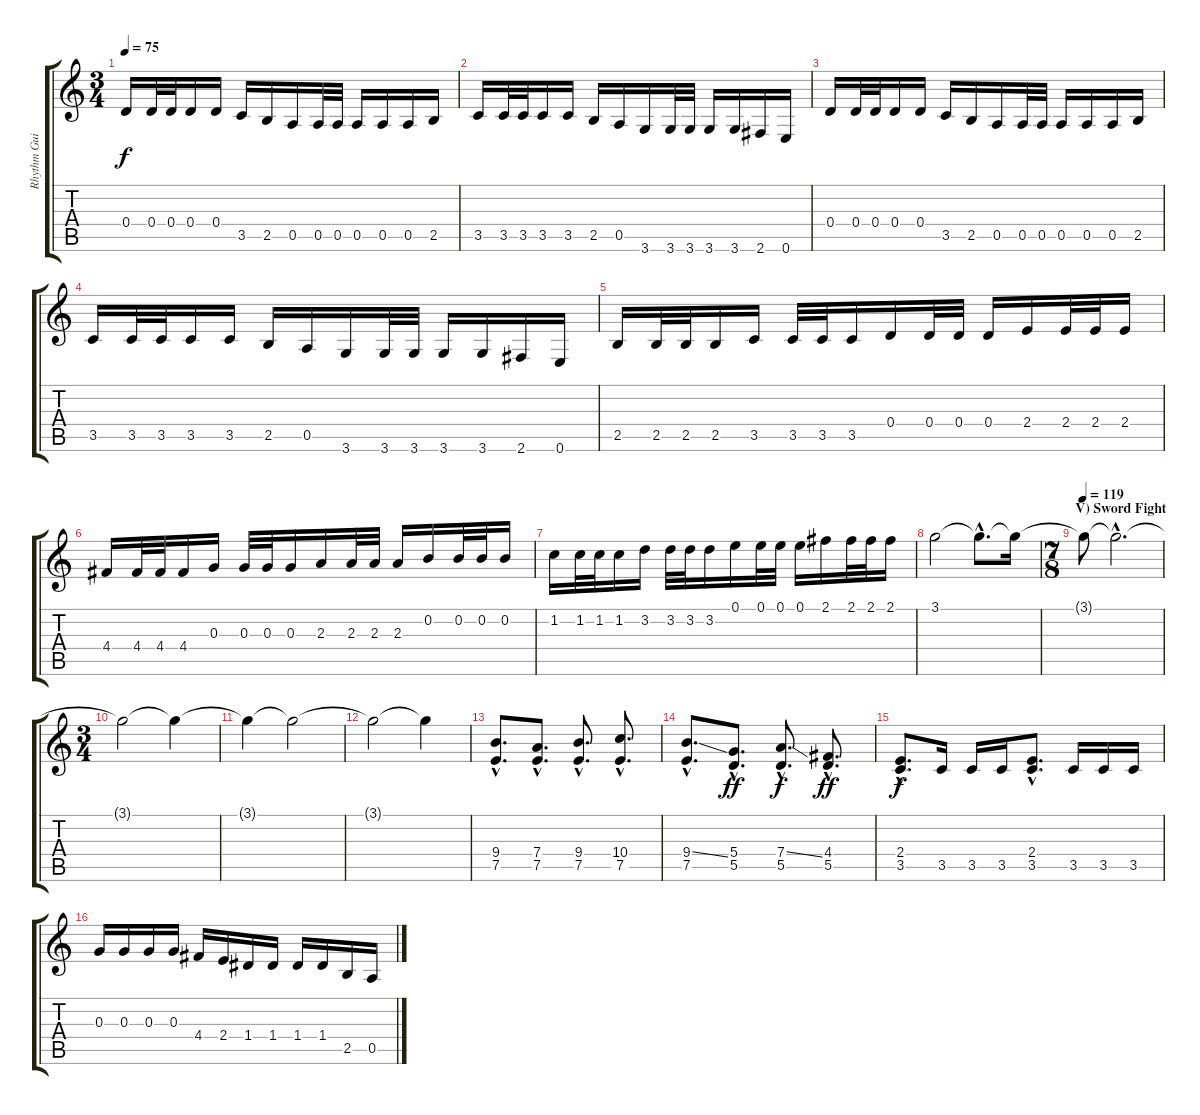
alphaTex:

\track ("Rhythm Guitar (right)" "Rhythm Gui") {instrument overdrivenguitar}
\staff {score tabs}
\tuning (E4 B3 G3 D3 A2 E2) {hide}
\ts (3 4)
\tempo 75
\clef g2
\ks c
0.4.16{dy f} 0.4.32 0.4.32 0.4.16 0.4.16 3.5.16 2.5.16 0.5.16 0.5.32 0.5.32 0.5.16 0.5.16 0.5.16 2.5.16 |
3.5.16 3.5.32 3.5.32 3.5.16 3.5.16 2.5.16 0.5.16 3.6.16 3.6.32 3.6.32 3.6.16 3.6.16 2.6.16 0.6.16 |
0.4.16 0.4.32 0.4.32 0.4.16 0.4.16 3.5.16 2.5.16 0.5.16 0.5.32 0.5.32 0.5.16 0.5.16 0.5.16 2.5.16 |
3.5.16 3.5.32 3.5.32 3.5.16 3.5.16 2.5.16 0.5.16 3.6.16 3.6.32 3.6.32 3.6.16 3.6.16 2.6.16 0.6.16 |
2.5.16 2.5.32 2.5.32 2.5.16 3.5.16 3.5.32 3.5.32 3.5.16 0.4.16 0.4.32 0.4.32 0.4.16 2.4.16 2.4.32 2.4.32 2.4.16 |
4.4.16 4.4.32 4.4.32 4.4.16 0.3.16 0.3.32 0.3.32 0.3.16 2.3.16 2.3.32 2.3.32 2.3.16 0.2.16 0.2.32 0.2.32 0.2.16 |
1.2.16 1.2.32 1.2.32 1.2.16 3.2.16 3.2.32 3.2.32 3.2.16 0.1.16 0.1.32 0.1.32 0.1.16 2.1.16 2.1.32 2.1.32 2.1.16 |
3.1.2 3.1{hac t}.8{d} 3.1{t}.16 |
\ts (7 8)
\section ("" "V) Sword Fight")
\tempo 119
3.1{t}.8 3.1{hac t}.2{d} |
\ts (3 4)
3.1{t}.2{volume 12} 3.1{t}.4{volume 9} |
3.1{t}.4 3.1{t}.2{volume 8} |
3.1{t}.2{volume 0} 3.1{t}.4 |
(9.4{hac} 7.5{hac}).8{d volume 12 balance 14 instrument overdrivenguitar} (7.4{hac} 7.5{hac}).8{d} (9.4{hac} 7.5{hac}).8{d} (10.4{hac} 7.5{hac}).8{d} |
(9.4{ss hac} 7.5{hac}).8{d} (5.4{hac} 5.5{hac}).8{d dy ff} (7.4{ss hac} 5.5{hac}).8{d dy f} (4.4{hac} 5.5{hac}).8{d dy ff} |
(2.4{hac} 3.5{hac}).8{d dy f} 3.5.16 3.5.16 3.5.16 (2.4{hac} 3.5{hac}).8{d} 3.5.16 3.5.16 3.5.16 |
0.3.16{volume 13} 0.3.16 0.3.16 0.3.16 4.4.16 2.4.16 1.4.16 1.4.16 1.4.16 1.4.16 2.5.16 0.5.16
